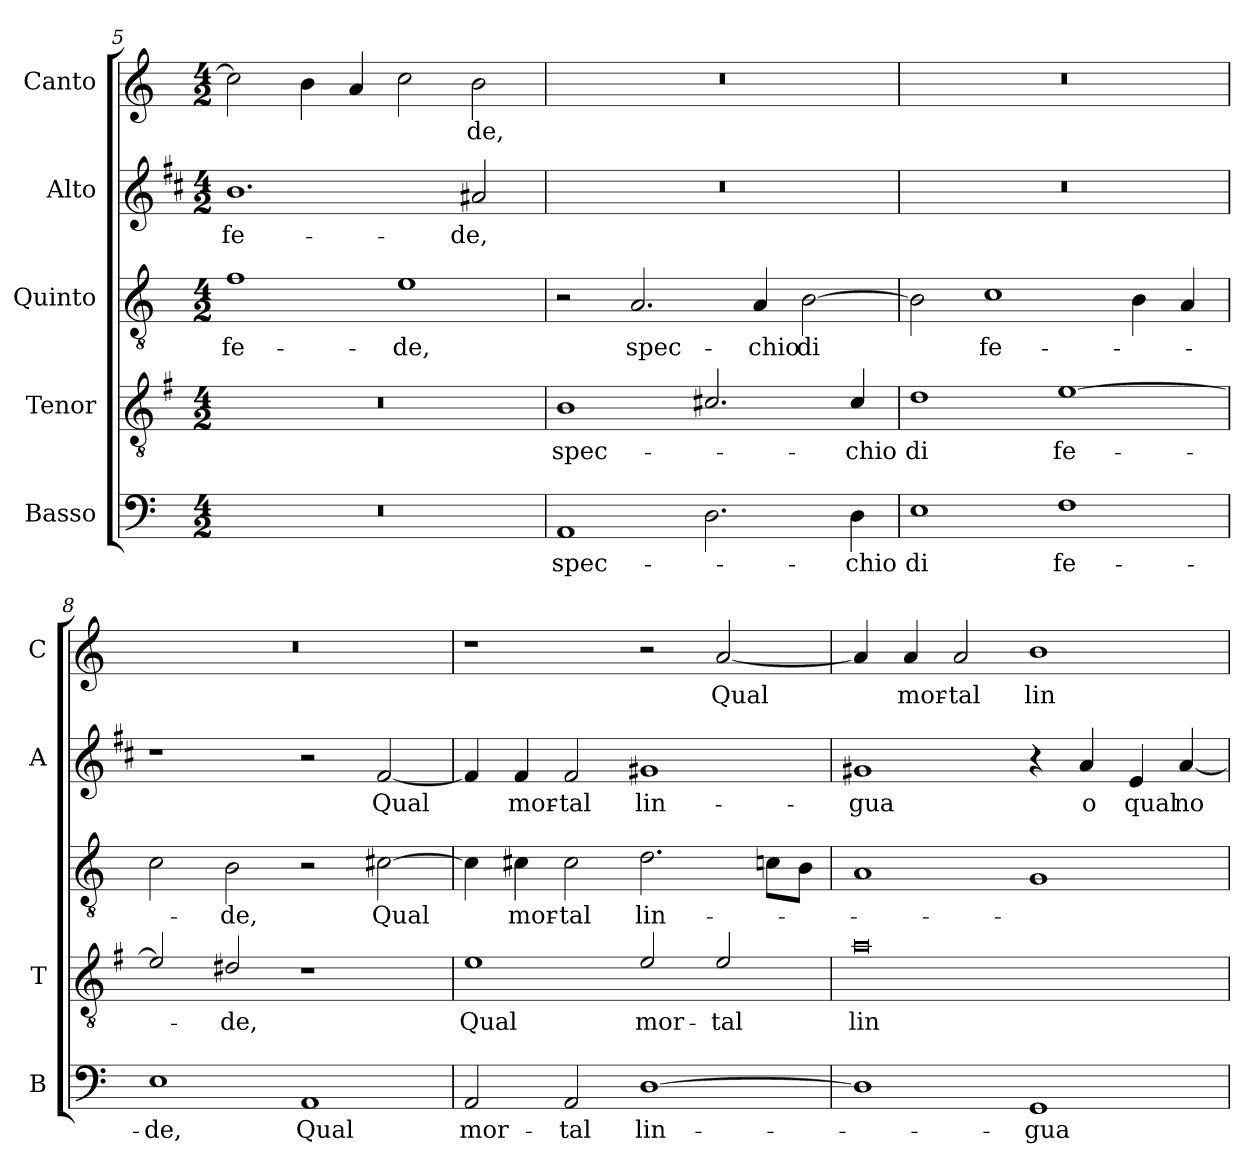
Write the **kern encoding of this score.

**kern	**text	**kern	**text	**kern	**text	**kern	**text	**kern	**text
*part5	*part5	*part4	*part4	*part3	*part3	*part2	*part2	*part1	*part1
*staff5	*staff5	*staff4	*staff4	*staff3	*staff3	*staff2	*staff2	*staff1	*staff1
*I"Basso	*	*I"Tenor	*	*I"Quinto	*	*I"Alto	*	*I"Canto	*
*I'B	*	*I'T	*	*	*	*I'A	*	*I'C	*
*clefF4	*	*clefGv2	*	*clefGv2	*	*clefG2	*	*clefG2	*
*	*	*ITrd4c7	*	*	*	*ITrd1c2	*	*	*
*k[]	*	*k[]	*	*k[]	*	*k[]	*	*k[]	*
*C:	*	*C:	*	*C:	*	*C:	*	*C:	*
*M4/2	*	*M4/2	*	*M4/2	*	*M4/2	*	*M4/2	*
=5	=5	=5	=5	=5	=5	=5	=5	=5	=5
!	!	!	!	!	!LO:LY:b	!	!LO:LY:b	!	!
0r	.	0r	.	1f	fe-	1.a	fe-	2cc\]	.
.	.	.	.	.	.	.	.	4b\	.
.	.	.	.	.	.	.	.	4a/	.
!	!	!	!	!	!LO:LY:b	!	!	!	!
.	.	.	.	1e	-de,	.	.	2cc\	.
!	!	!	!	!	!	!	!LO:LY:b	!	!LO:LY:b
.	.	.	.	.	.	2g#X/	-de,	2b\	-de,
!!LO:LB:g=z
=6	=6	=6	=6	=6	=6	=6	=6	=6	=6
!	!LO:LY:b	!	!LO:LY:b	!	!	!	!	!	!
1AA	spec-	1E	spec-	2r	.	0r	.	0r	.
!	!	!	!	!	!LO:LY:b	!	!	!	!
.	.	.	.	2.A/	spec-	.	.	.	.
2.D\	.	2.F#X/	.	.	.	.	.	.	.
!	!	!	!	!	!LO:LY:b	!	!	!	!
.	.	.	.	4A/	-chio	.	.	.	.
!	!	!	!	!	!LO:LY:b	!	!	!	!
.	.	.	.	[2B\	di	.	.	.	.
!	!LO:LY:b	!	!LO:LY:b	!	!	!	!	!	!
4D\	-chio	4F#/	-chio	.	.	.	.	.	.
=7	=7	=7	=7	=7	=7	=7	=7	=7	=7
!	!LO:LY:b	!	!LO:LY:b	!	!	!	!	!	!
1E	di	1G	di	2B\]	.	0r	.	0r	.
!	!	!	!	!	!LO:LY:b	!	!	!	!
.	.	.	.	1c	fe-	.	.	.	.
!	!LO:LY:b	!	!LO:LY:b	!	!	!	!	!	!
1F	fe-	[1A	fe-	.	.	.	.	.	.
.	.	.	.	4B\	.	.	.	.	.
.	.	.	.	4A/	.	.	.	.	.
=8	=8	=8	=8	=8	=8	=8	=8	=8	=8
!	!LO:LY:b	!	!	!	!	!	!	!	!
1E	-de,	2A/]	.	2c\	.	1r	.	0r	.
!	!	!	!LO:LY:b	!	!LO:LY:b	!	!	!	!
.	.	2G#X/	-de,	2B\	-de,	.	.	.	.
!	!LO:LY:b	!	!	!	!	!	!	!	!
1AA	Qual	1r	.	2r	.	2r	.	.	.
!	!	!	!	!	!LO:LY:b	!	!LO:LY:b	!	!
.	.	.	.	[2c#X\	Qual	[2e/	Qual	.	.
=9	=9	=9	=9	=9	=9	=9	=9	=9	=9
!	!LO:LY:b	!	!LO:LY:b	!	!	!	!	!	!
2AA/	mor-	1A	Qual	4c#\]	.	4e/]	.	1r	.
!	!	!	!	!	!LO:LY:b	!	!LO:LY:b	!	!
.	.	.	.	4c#X\	mor-	4e/	mor-	.	.
!	!LO:LY:b	!	!	!	!LO:LY:b	!	!LO:LY:b	!	!
2AA/	-tal	.	.	2c#\	-tal	2e/	-tal	.	.
!	!LO:LY:b	!	!LO:LY:b	!	!LO:LY:b	!	!LO:LY:b	!	!
[1D	lin-	2A/	mor-	2.d\	lin-	1f#X	lin-	2r	.
!	!	!	!LO:LY:b	!	!	!	!	!	!LO:LY:b
.	.	2A/	-tal	.	.	.	.	[2a/	Qual
.	.	.	.	8cn\L	.	.	.	.	.
.	.	.	.	8B\J	.	.	.	.	.
=10	=10	=10	=10	=10	=10	=10	=10	=10	=10
!	!	!	!LO:LY:b	!	!	!	!LO:LY:b	!	!
1D]	.	0d	lin-	1A	.	1f#X	-gua	4a/]	.
!	!	!	!	!	!	!	!	!	!LO:LY:b
.	.	.	.	.	.	.	.	4a/	mor-
!	!	!	!	!	!	!	!	!	!LO:LY:b
.	.	.	.	.	.	.	.	2a/	-tal
!	!LO:LY:b	!	!	!	!	!	!	!	!LO:LY:b
1GG	-gua	.	.	1G	.	4r	.	1b	lin-
!	!	!	!	!	!	!	!LO:LY:b	!	!
.	.	.	.	.	.	4g/	o	.	.
!	!	!	!	!	!	!	!LO:LY:b	!	!
.	.	.	.	.	.	4d/	qual	.	.
!	!	!	!	!	!	!	!LO:LY:b	!	!
.	.	.	.	.	.	[4g/	no-	.	.
=	=	=	=	=	=	=	=	=	=
*-	*-	*-	*-	*-	*-	*-	*-	*-	*-
